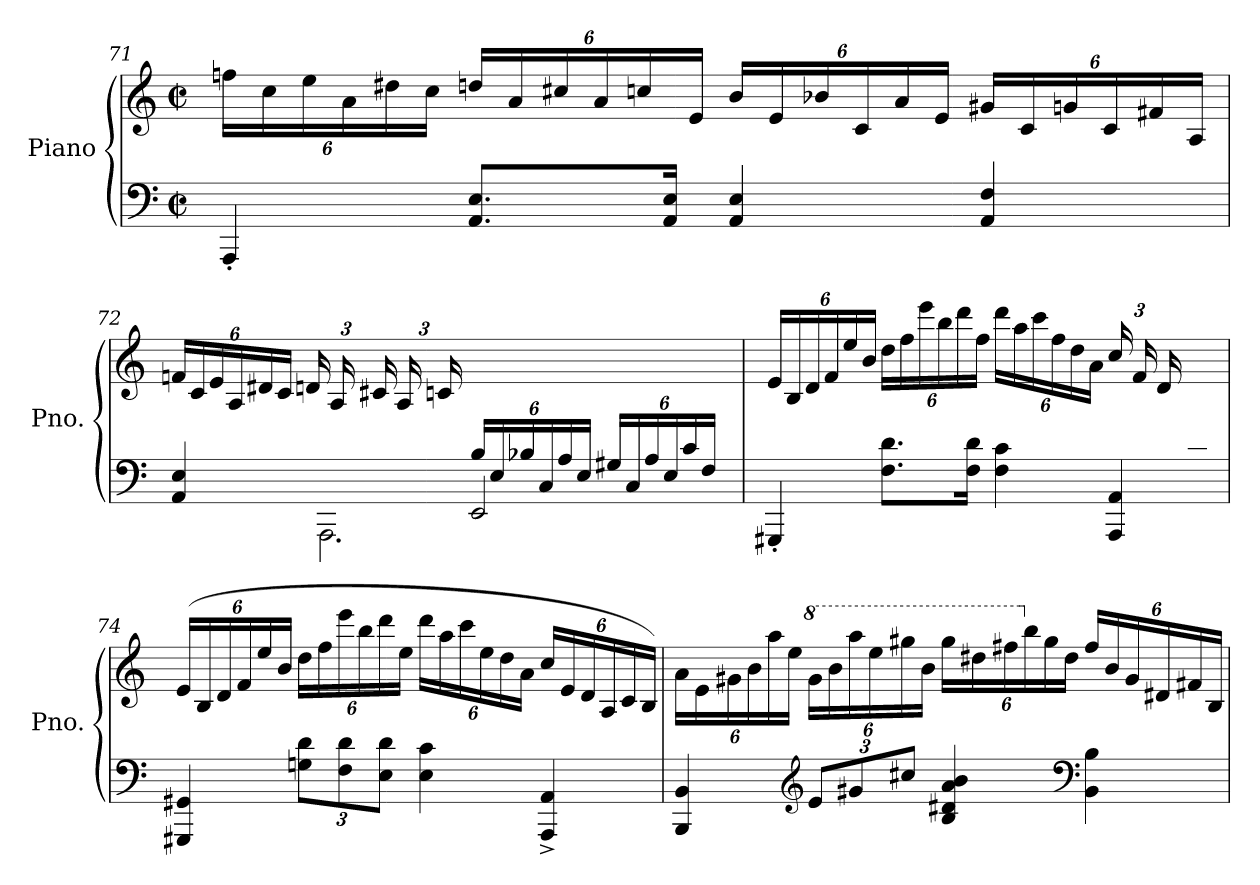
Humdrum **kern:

**kern	**kern
*part1	*part1
*staff2	*staff1
*I"Piano	*
*I'Pno.	*
!!LO:PB:g=z
*clefF4	*clefG2
*k[]	*k[]
*M2/2	*M2/2
*met(c|)	*met(c|)
*	*Xbrackettup
=71	=71
4AAA'/	24ffn\LL
.	24cc\
.	24ee\
.	24a\
.	24dd#X\
.	24cc\JJ
8.AA/ 8.E/L	24ddn/LL
.	24a/
.	24cc#X/
.	24a/
.	24ccn/
16AA/ 16E/Jk	.
.	24e/JJ
4AA/ 4E/	24b/LL
.	24e/
.	24b-X/
.	24c/
.	24a/
.	24e/JJ
4AA/ 4F/	24g#X/LL
.	24c/
.	24gn/
.	24c/
.	24f#X/
.	24A/JJ
=72	=72
*^	*
*	*^	*
*	*	*^	*
24%11ryy	4AA/ 4E/	4ryy	2ryy	24fn/LL
.	.	.	.	24c/
.	.	.	.	24e/
.	.	.	.	24A/
.	.	.	.	24d#X/
.	.	.	.	24c/JJ
.	4AAA/yy	2.AAA\	.	24dn/LL
.	.	.	.	24A/
.	.	.	.	24c#X/
.	.	.	.	24A/
.	.	.	.	24cn/
24E/JJ	.	.	.	24ryy
*	*Xbrackettup	*	*	*
2ryy	24B/LL	.	2EE/	2ryy
.	24E/	.	.	.
.	24B-X/	.	.	.
.	24C/	.	.	.
.	24A/	.	.	.
.	24E/JJ	.	.	.
.	24G#X/LL	.	.	.
.	24C/	.	.	.
.	24A/	.	.	.
.	24E/	.	.	.
.	24c/	.	.	.
.	24F/JJ	.	.	.
*	*v	*v	*v	*
!!LO:LB:g=z
=73	=73	=73
2..ryy	4GGG#X'/	(>24e/LL
.	.	24B/
.	.	24d/
.	.	24f/
.	.	24ee/
.	.	24b/JJ
.	8.F\ 8.d\L	24dd\LL
.	.	24ff\
.	.	24eee\
.	.	24bb\
.	.	24ddd\
.	16F\ 16d\Jk	.
.	.	24ff\JJ
.	4F\ 4c\	24ddd\LL
.	.	24aa\
.	.	24ccc\
.	.	24ff\
.	.	24dd\
.	.	24a\JJ
.	4AAA/ 4AA/	24cc/LL
.	.	24f/
.	.	24d/
24A/	.	8ryy
24c/	.	.
24F/JJ)	.	.
*v	*v	*
=74	=74
4GGG#X/ 4GG#X/	(>24e/LL
.	24B/
.	24d/
.	24f/
.	24ee/
.	24b/JJ
12Gn\ 12d\L	24dd\LL
.	24ff\
12F\ 12d\	24eee\
.	24bb\
12E\ 12d\J	24ddd\
.	24ee\JJ
4E\ 4c\	24ddd\LL
.	24aa\
.	24ccc\
.	24ee\
.	24dd\
.	24a\JJ
4AAA/^ 4AA/^	24cc/LL
.	24e/
.	24d/
.	24A/
.	24c/
.	24B/JJ)
!!LO:LB:g=z
=75	=75
4BBB/ 4BB/	24a\LL
.	24e\
.	24g#X\
.	24b\
.	24aa\
.	24ee\JJ
*clefG2	*
*	*8va
12e/L	24gg#\LL
.	24bb\
12g#X/	24aaa\
.	24eee\
12cc#X/J	24ggg#X\
.	24bb\JJ
4B/ 4d#X/ 4a/ 4b/	24ggg#\LL
.	24ddd#X\
.	24fff#X\
*	*X8va
.	24bb\
.	24gg#\
.	24dd#\JJ
*clefF4	*
4BB\ 4B\	24ff#/LL
.	24b/
.	24g#/
.	24d#X/
.	24f#X/
.	24B/JJ
=	=
*-	*-
